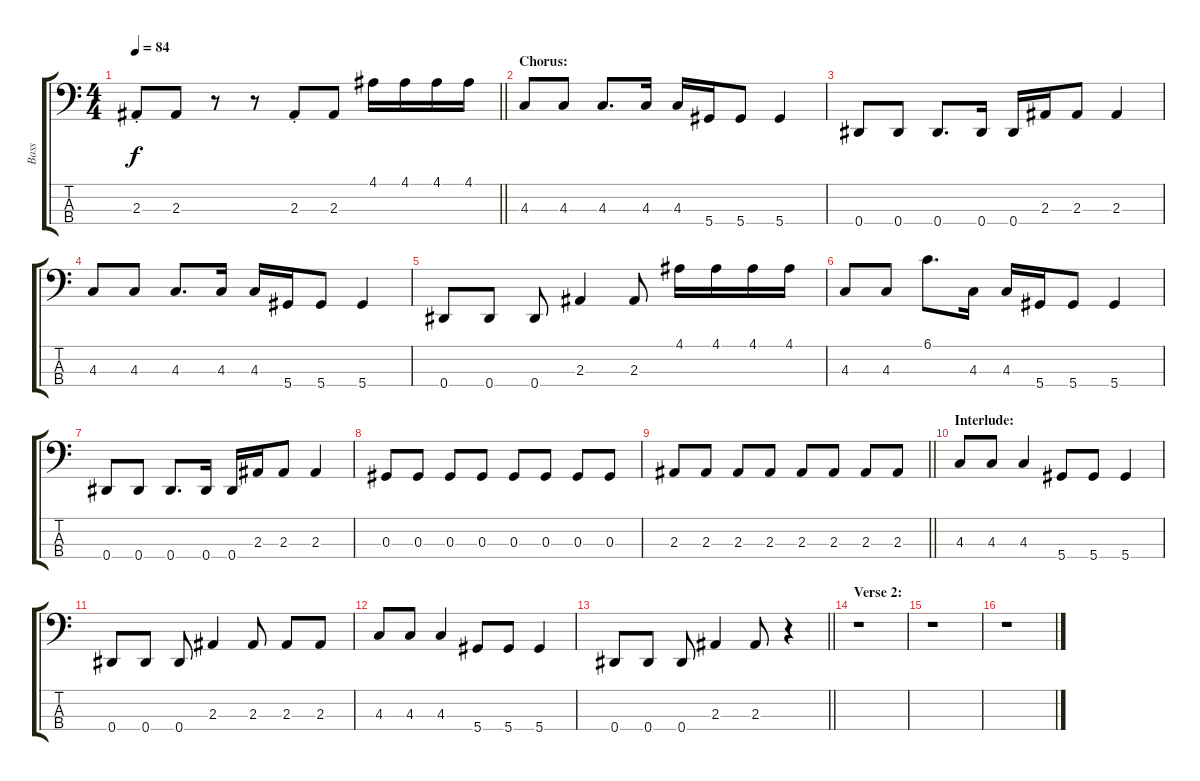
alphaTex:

\track ("Bass" "Bass") {instrument electricbassfinger}
\staff {score tabs}
\tuning (Gb2 Db2 Ab1 Eb1) {hide}
\ts (4 4)
\tempo 84
\clef f4
\barLineRight lightlight
\ks c
2.3{st}.8{dy f} 2.3.8 r.8 r.8 2.3{st}.8 2.3.8 4.1.16 4.1.16 4.1.16 4.1.16 |
\section ("" "Chorus:")
4.3.8 4.3.8 4.3.8{d} 4.3.16 4.3.16 5.4.16 5.4.8 5.4.4 |
0.4.8 0.4.8 0.4.8{d} 0.4.16 0.4.16 2.3.16 2.3.8 2.3.4 |
4.3.8 4.3.8 4.3.8{d} 4.3.16 4.3.16 5.4.16 5.4.8 5.4.4 |
0.4.8 0.4.8 0.4.8 2.3.4 2.3.8 4.1.16 4.1.16 4.1.16 4.1.16 |
4.3.8 4.3.8 6.1.8{d} 4.3.16 4.3.16 5.4.16 5.4.8 5.4.4 |
0.4.8 0.4.8 0.4.8{d} 0.4.16 0.4.16 2.3.16 2.3.8 2.3.4 |
0.3.8 0.3.8 0.3.8 0.3.8 0.3.8 0.3.8 0.3.8 0.3.8 |
\barLineRight lightlight
2.3.8 2.3.8 2.3.8 2.3.8 2.3.8 2.3.8 2.3.8 2.3.8 |
\section ("" "Interlude:")
4.3.8 4.3.8 4.3.4 5.4.8 5.4.8 5.4.4 |
0.4.8 0.4.8 0.4.8 2.3.4 2.3.8 2.3.8 2.3.8 |
4.3.8 4.3.8 4.3.4 5.4.8 5.4.8 5.4.4 |
\barLineRight lightlight
0.4.8 0.4.8 0.4.8 2.3.4 2.3.8 r.4 |
\section ("" "Verse 2:")
r.1 |
r.1 |
r.1
